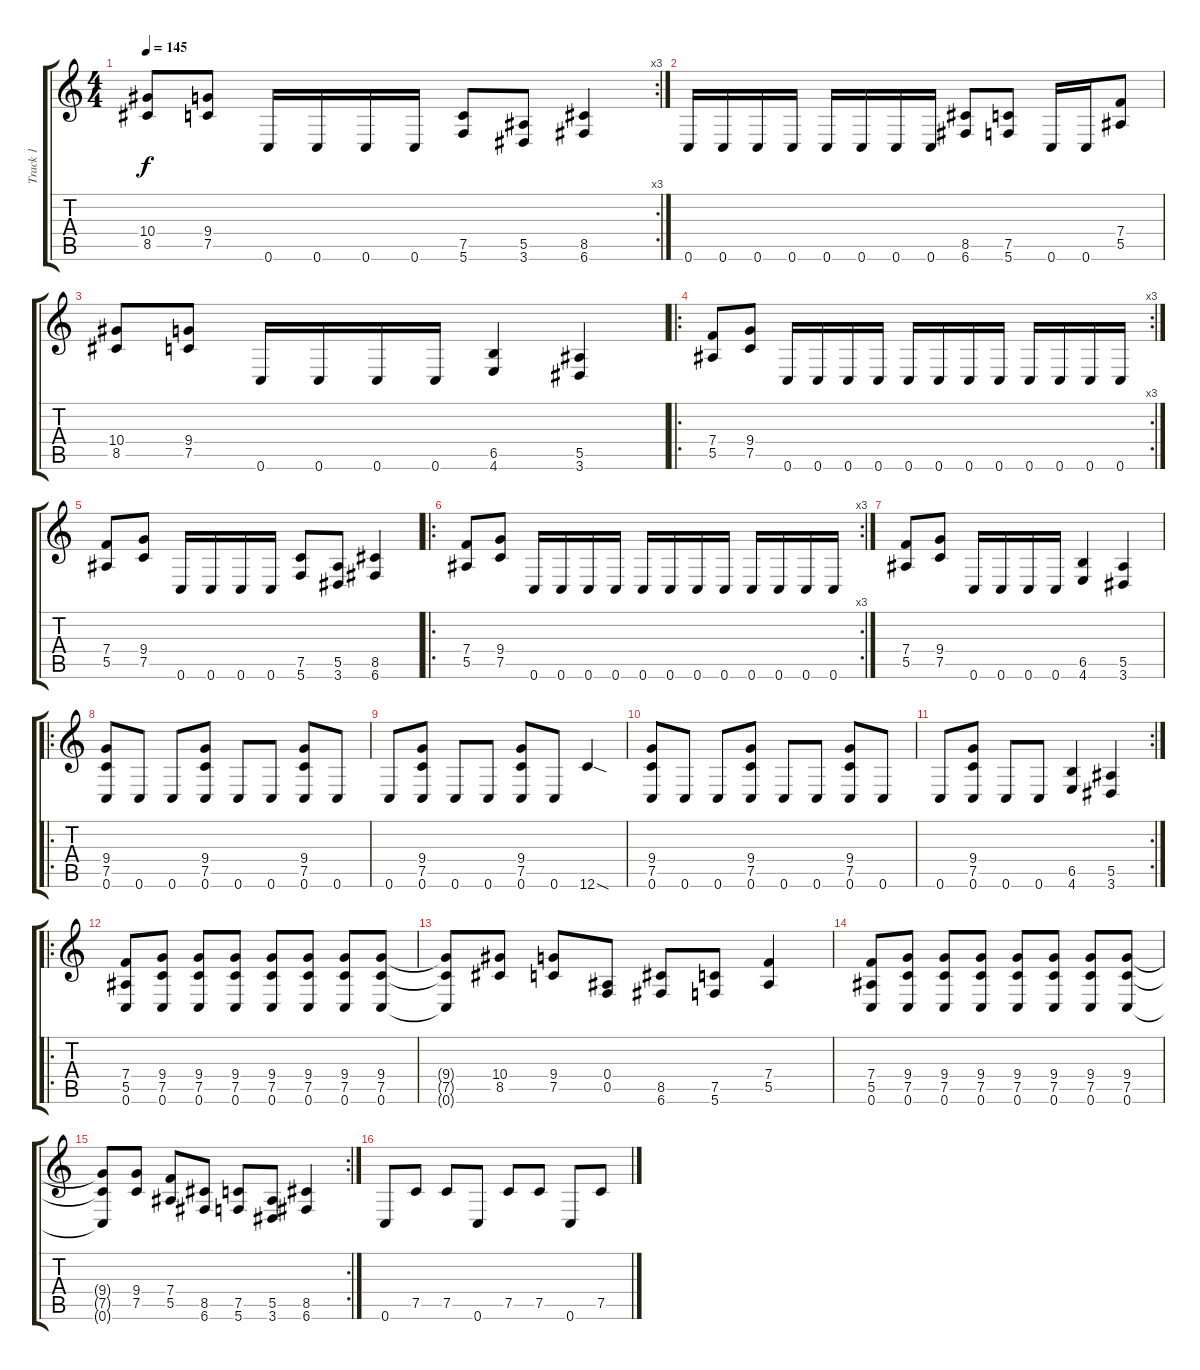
\track ("Track 1" "Track 1") {instrument acousticguitarsteel}
\staff {score tabs}
\tuning (C4 G3 Eb3 Bb2 F2 C2) {hide}
\rc 3
\ts (4 4)
\tempo 145
\clef g2
\ks c
(10.4 8.5).8{dy f} (9.4 7.5).8 0.6.16 0.6.16 0.6.16 0.6.16 (7.5 5.6).8 (5.5 3.6).8 (8.5 6.6).4 |
0.6.16 0.6.16 0.6.16 0.6.16 0.6.16 0.6.16 0.6.16 0.6.16 (8.5 6.6).8 (7.5 5.6).8 0.6.16 0.6.16 (7.4 5.5).8 |
(10.4 8.5).8 (9.4 7.5).8 0.6.16 0.6.16 0.6.16 0.6.16 (6.5 4.6).4 (5.5 3.6).4 |
\ro
\rc 3
(7.4 5.5).8 (9.4 7.5).8 0.6.16 0.6.16 0.6.16 0.6.16 0.6.16 0.6.16 0.6.16 0.6.16 0.6.16 0.6.16 0.6.16 0.6.16 |
(7.4 5.5).8 (9.4 7.5).8 0.6.16 0.6.16 0.6.16 0.6.16 (7.5 5.6).8 (5.5 3.6).8 (8.5 6.6).4 |
\ro
\rc 3
(7.4 5.5).8 (9.4 7.5).8 0.6.16 0.6.16 0.6.16 0.6.16 0.6.16 0.6.16 0.6.16 0.6.16 0.6.16 0.6.16 0.6.16 0.6.16 |
(7.4 5.5).8 (9.4 7.5).8 0.6.16 0.6.16 0.6.16 0.6.16 (6.5 4.6).4 (5.5 3.6).4 |
\ro
(9.4 7.5 0.6).8 0.6.8 0.6.8 (9.4 7.5 0.6).8 0.6.8 0.6.8 (9.4 7.5 0.6).8 0.6.8 |
0.6.8 (9.4 7.5 0.6).8 0.6.8 0.6.8 (9.4 7.5 0.6).8 0.6.8 12.6{sod}.4 |
(9.4 7.5 0.6).8 0.6.8 0.6.8 (9.4 7.5 0.6).8 0.6.8 0.6.8 (9.4 7.5 0.6).8 0.6.8 |
\rc 2
0.6.8 (9.4 7.5 0.6).8 0.6.8 0.6.8 (6.5 4.6).4 (5.5 3.6).4 |
\ro
(7.4 5.5 0.6).8 (9.4 7.5 0.6).8 (9.4 7.5 0.6).8 (9.4 7.5 0.6).8 (9.4 7.5 0.6).8 (9.4 7.5 0.6).8 (9.4 7.5 0.6).8 (9.4 7.5 0.6).8 |
(9.4{t} 7.5{t} 0.6{t}).8 (10.4 8.5).8 (9.4 7.5).8 (0.4 0.5).8 (8.5 6.6).8 (7.5 5.6).8 (7.4 5.5).4 |
(7.4 5.5 0.6).8 (9.4 7.5 0.6).8 (9.4 7.5 0.6).8 (9.4 7.5 0.6).8 (9.4 7.5 0.6).8 (9.4 7.5 0.6).8 (9.4 7.5 0.6).8 (9.4 7.5 0.6).8 |
\rc 2
(9.4{t} 7.5{t} 0.6{t}).8 (9.4 7.5).8 (7.4 5.5).8 (8.5 6.6).8 (7.5 5.6).8 (5.5 3.6).8 (8.5 6.6).4 |
0.6.8 7.5.8 7.5.8 0.6.8 7.5.8 7.5.8 0.6.8 7.5.8
